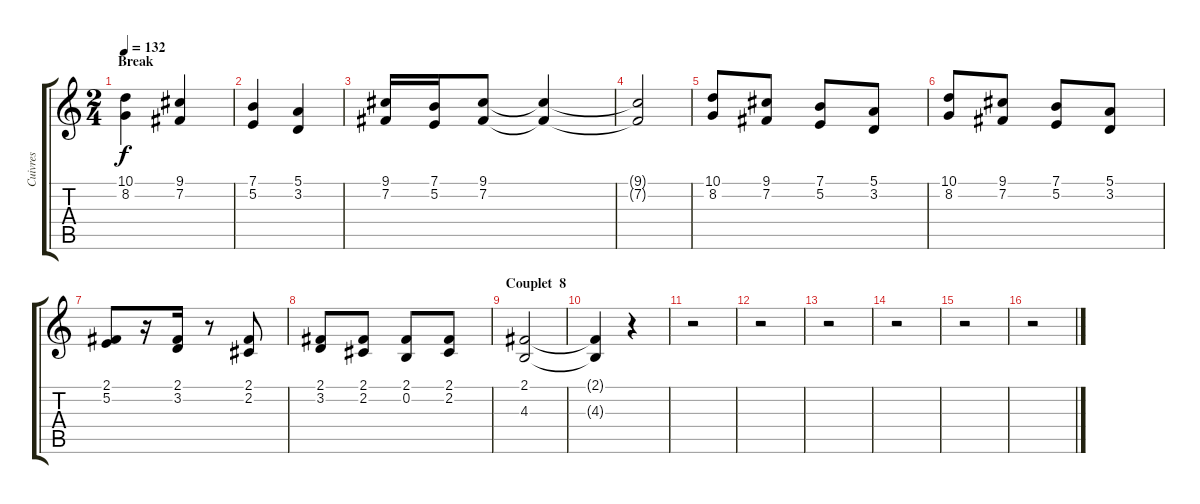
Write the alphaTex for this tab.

\track ("Cuivres" "Cuivres") {instrument brasssection}
\staff {score tabs}
\tuning (E4 B3 G3 D3 A2 E2) {hide}
\ts (2 4)
\section ("" "Break")
\tempo 132
\clef g2
\ks c
(10.1 8.2).4{dy f} (9.1 7.2).4 |
(7.1 5.2).4 (5.1 3.2).4 |
(9.1 7.2).16 (7.1 5.2).16 (9.1 7.2).8 (9.1{t} 7.2{t}).4 |
(9.1{t} 7.2{t}).2 |
(10.1 8.2).8 (9.1 7.2).8 (7.1 5.2).8 (5.1 3.2).8 |
(10.1 8.2).8 (9.1 7.2).8 (7.1 5.2).8 (5.1 3.2).8 |
(2.1 5.2).8 r.16 (2.1 3.2).16 r.8 (2.1 2.2).8 |
(2.1 3.2).8 (2.1 2.2).8 (2.1 0.2).8 (2.1 2.2).8 |
\section ("" "Couplet  8")
(2.1 4.3).2 |
(2.1{t} 4.3{t}).4 r.4 |
r.2 |
r.2 |
r.2 |
r.2 |
r.2 |
r.2
